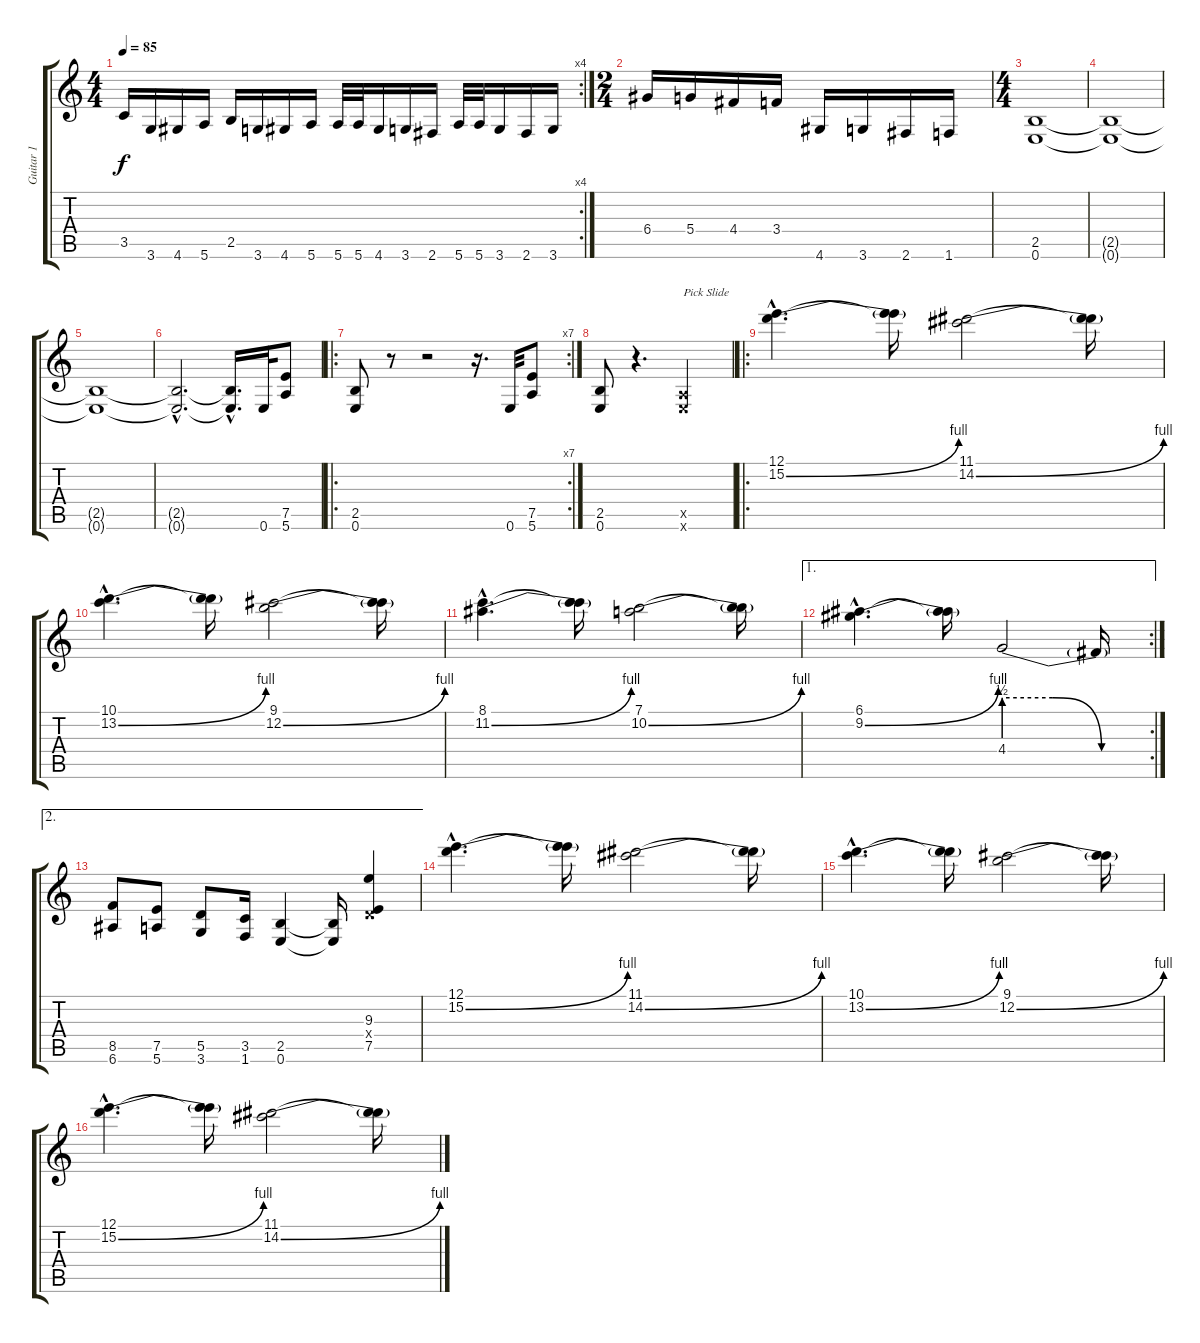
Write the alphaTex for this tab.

\track ("Guitar 1" "Guitar 1") {instrument distortionguitar}
\staff {score tabs}
\tuning (E4 B3 G3 D3 A2 E2) {hide}
\rc 4
\ts (4 4)
\tempo 85
\clef g2
\ks c
3.5.16{dy f} 3.6.16 4.6.16 5.6.16 2.5.16 3.6.16 4.6.16 5.6.16 5.6.32 5.6.32 4.6.16 3.6.16 2.6.16 5.6.32 5.6.32 3.6.16 2.6.16 3.6.16 |
\ts (2 4)
6.4.16 5.4.16 4.4.16 3.4.16 4.6.16 3.6.16 2.6.16 1.6.16 |
\ts (4 4)
(2.5 0.6).1 |
(2.5{t} 0.6{t}).1 |
(2.5{t} 0.6{t}).1 |
(2.5{hac t} 0.6{hac t}).2{d} (2.5{hac t} 0.6{hac t}).16{d} 0.6.32 (7.5 5.6).8 |
\ro
\rc 7
(2.5 0.6).8 r.8 r.2 r.16{d} 0.6.32 (7.5 5.6).8 |
(2.5 0.6).8 r.4{d} (0.5{x} 0.6{x}).2{txt "Pick Slide"} |
\ro
(12.1{hac} 15.2{be (bend 0 0 60 4) hac}).4{d} (12.1{t} 15.2{t}).16 (11.1 14.2{be (bend 0 0 60 4)}).2 (11.1{t} 14.2{t}).16 |
(10.1{hac} 13.2{be (bend 0 0 60 4) hac}).4{d} (10.1{t} 13.2{t}).16 (9.1 12.2{be (bend 0 0 60 4)}).2 (9.1{t} 12.2{t}).16 |
(8.1{hac} 11.2{be (bend 0 0 60 4) hac}).4{d} (8.1{t} 11.2{t}).16 (7.1 10.2{be (bend 0 0 60 4)}).2 (7.1{t} 10.2{t}).16 |
\ae 1
\rc 2
(6.1{hac} 9.2{be (bend 0 0 60 4) hac}).4{d} (6.1{t} 9.2{t}).16 4.4{be (custom 0 2 20 2 40 0 60 0)}.2 4.4{t}.16 |
\ae 2
(8.5 6.6).8 (7.5 5.6).8 (5.5 3.6).8 (3.5 1.6).16 (2.5 0.6).4 (2.5{t} 0.6{t}).16 (9.3 0.4{x} 7.5).4 |
(12.1{hac} 15.2{be (bend 0 0 60 4) hac}).4{d} (12.1{t} 15.2{t}).16 (11.1 14.2{be (bend 0 0 60 4)}).2 (11.1{t} 14.2{t}).16 |
(10.1{hac} 13.2{be (bend 0 0 60 4) hac}).4{d} (10.1{t} 13.2{t}).16 (9.1 12.2{be (bend 0 0 60 4)}).2 (9.1{t} 12.2{t}).16 |
(12.1{hac} 15.2{be (bend 0 0 60 4) hac}).4{d} (12.1{t} 15.2{t}).16 (11.1 14.2{be (bend 0 0 60 4)}).2 (11.1{t} 14.2{t}).16
